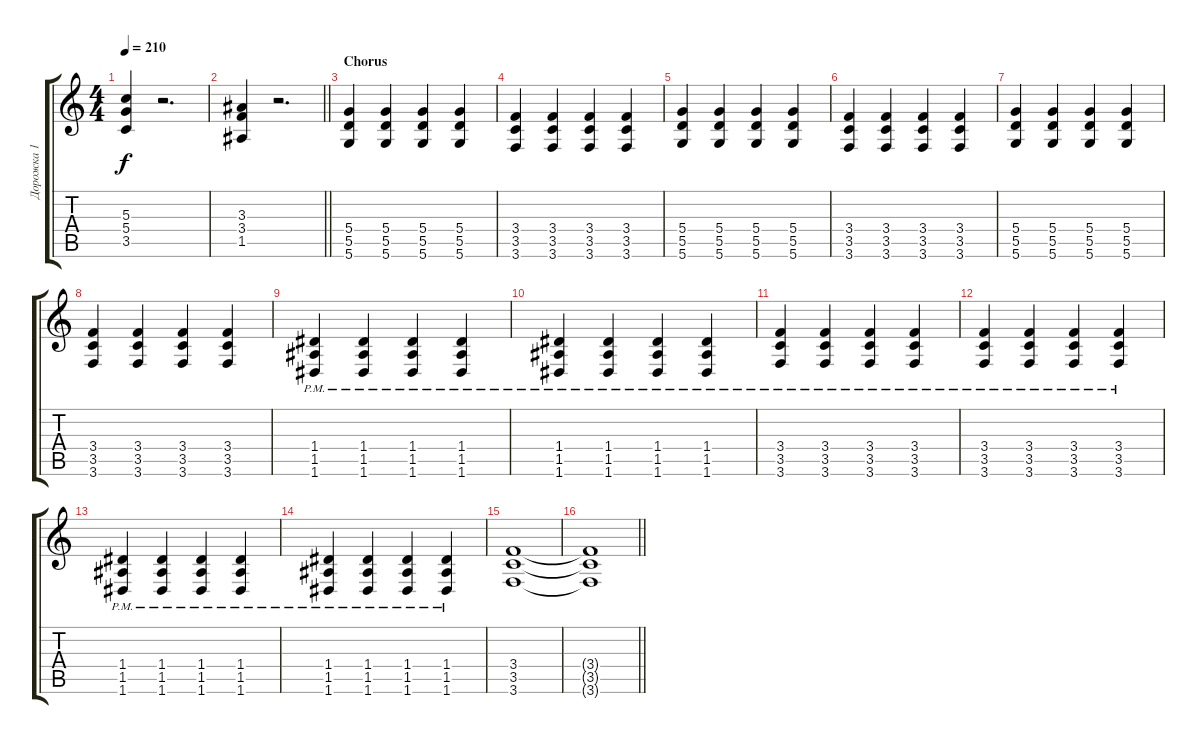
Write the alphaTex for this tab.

\track ("Дорожка 1" "Дорожка 1") {instrument distortionguitar}
\staff {score tabs}
\tuning (E4 B3 G3 D3 A2 D2) {hide}
\ts (4 4)
\tempo 210
\clef g2
\ks c
(5.3 5.4 3.5).4{dy f} r.2{d} |
\barLineRight lightlight
(3.3 3.4 1.5).4 r.2{d} |
\section ("" "Chorus")
(5.4 5.5 5.6).4 (5.4 5.5 5.6).4 (5.4 5.5 5.6).4 (5.4 5.5 5.6).4 |
(3.4 3.5 3.6).4 (3.4 3.5 3.6).4 (3.4 3.5 3.6).4 (3.4 3.5 3.6).4 |
(5.4 5.5 5.6).4 (5.4 5.5 5.6).4 (5.4 5.5 5.6).4 (5.4 5.5 5.6).4 |
(3.4 3.5 3.6).4 (3.4 3.5 3.6).4 (3.4 3.5 3.6).4 (3.4 3.5 3.6).4 |
(5.4 5.5 5.6).4 (5.4 5.5 5.6).4 (5.4 5.5 5.6).4 (5.4 5.5 5.6).4 |
(3.4 3.5 3.6).4 (3.4 3.5 3.6).4 (3.4 3.5 3.6).4 (3.4 3.5 3.6).4 |
(1.4{pm} 1.5{pm} 1.6{pm}).4 (1.4{pm} 1.5{pm} 1.6{pm}).4 (1.4{pm} 1.5{pm} 1.6{pm}).4 (1.4{pm} 1.5{pm} 1.6{pm}).4 |
(1.4{pm} 1.5{pm} 1.6{pm}).4 (1.4{pm} 1.5{pm} 1.6{pm}).4 (1.4{pm} 1.5{pm} 1.6{pm}).4 (1.4{pm} 1.5{pm} 1.6{pm}).4 |
(3.4{pm} 3.5{pm} 3.6{pm}).4 (3.4{pm} 3.5{pm} 3.6{pm}).4 (3.4{pm} 3.5{pm} 3.6{pm}).4 (3.4{pm} 3.5{pm} 3.6{pm}).4 |
(3.4{pm} 3.5{pm} 3.6{pm}).4 (3.4{pm} 3.5{pm} 3.6{pm}).4 (3.4{pm} 3.5{pm} 3.6{pm}).4 (3.4{pm} 3.5{pm} 3.6{pm}).4 |
(1.4{pm} 1.5{pm} 1.6{pm}).4 (1.4{pm} 1.5{pm} 1.6{pm}).4 (1.4{pm} 1.5{pm} 1.6{pm}).4 (1.4{pm} 1.5{pm} 1.6{pm}).4 |
(1.4{pm} 1.5{pm} 1.6{pm}).4 (1.4{pm} 1.5{pm} 1.6{pm}).4 (1.4{pm} 1.5{pm} 1.6{pm}).4 (1.4{pm} 1.5{pm} 1.6{pm}).4 |
(3.4 3.5 3.6).1 |
\barLineRight lightlight
(3.4{t} 3.5{t} 3.6{t}).1
